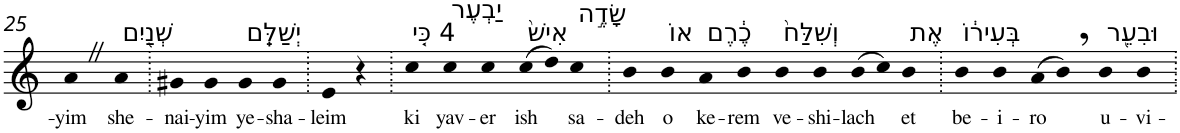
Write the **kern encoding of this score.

**kern	**text
*part1	*part1
*staff1	*staff1
*I"Piano	*
*I'Pno	*
!!LO:PB:g=z
*clefG2	*
*k[]	*
=25	=25
!	!LO:LY:b
4aZ	-yim
!LO:TX:a:t=שְׁנַ֖יִם	!
!	!LO:LY:b
4a	she-
=26.	=26.
!	!LO:LY:b
4g#X	-nai-
!	!LO:LY:b
4g#	-yim
!LO:TX:a:t=יְשַׁלֵּֽם	!
!	!LO:LY:b
4g#	ye-
!	!LO:LY:b
4g#	-sha-
=27.	=27.
!	!LO:LY:b
4e	-leim
4r	.
=28.	=28.
!LO:TX:a:t=4 כִּ֤י	!
!	!LO:LY:b
4cc	ki
!LO:TX:a:t=יַבְעֶר	!
!	!LO:LY:b
4cc	yav-
!	!LO:LY:b
4cc	-er
!LO:TX:a:t=אִישׁ֙	!
!	!LO:LY:b
(>8cc	ish
8dd)	.
!LO:TX:a:t=שָׂדֶ֣ה	!
!	!LO:LY:b
4cc	sa-
=29.	=29.
!	!LO:LY:b
4b	-deh
!LO:TX:a:t=אוֹ	!
!	!LO:LY:b
4b	o
!LO:TX:a:t=כֶ֔רֶם	!
!	!LO:LY:b
4a	ke-
!	!LO:LY:b
4b	-rem
!LO:TX:a:t=וְשִׁלַּח֙	!
!	!LO:LY:b
4b	ve-
!	!LO:LY:b
4b	-shi-
!	!LO:LY:b
(>8b	-lach
8cc)	.
!LO:TX:a:t=אֶת	!
!	!LO:LY:b
4b	et
=30.	=30.
!LO:TX:a:t=בְּעִיר֔וֹ	!
!	!LO:LY:b
4b	be-
!	!LO:LY:b
4b	-i-
!	!LO:LY:b
(>8a	-ro
8b,)	.
!LO:TX:a:t=וּבִעֵ֖ר	!
!	!LO:LY:b
4b	u-
!	!LO:LY:b
4b	-vi-
=.	=.
*-	*-
